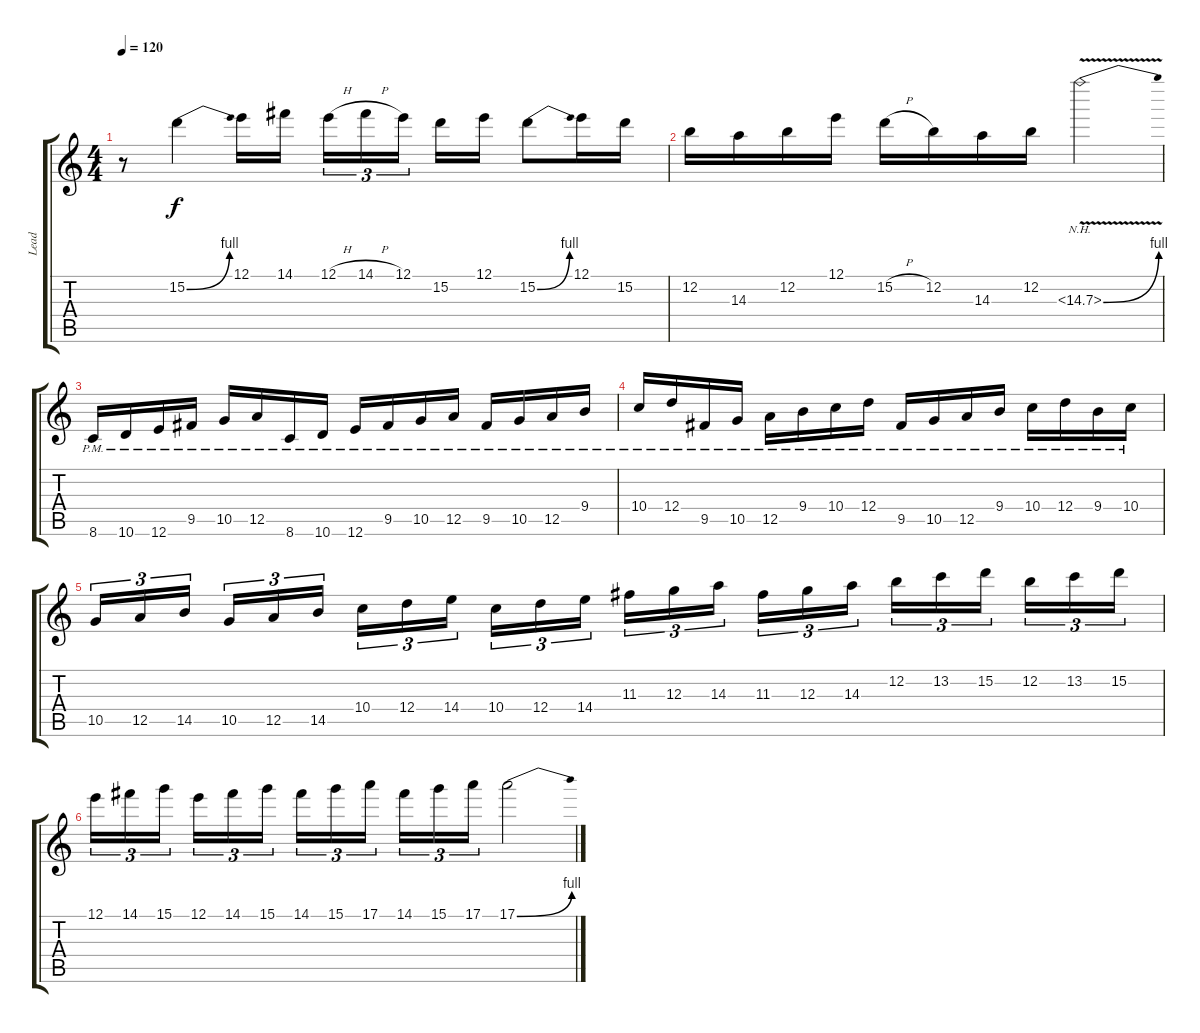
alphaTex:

\track ("Lead" "Lead") {instrument acousticguitarsteel}
\staff {score tabs}
\tuning (E4 B3 G3 D3 A2 E2) {hide}
\ts (4 4)
\tempo 120
\clef g2
\ks c
r.8{dy f} 15.2{be (bend 0 0 60 4)}.4 12.1.16 14.1.16 12.1{h}.16{tu (3 2)} 14.1{h}.16{tu (3 2)} 12.1.16{tu (3 2)} 15.2.16 12.1.16 15.2{be (bend 0 0 60 4)}.8 12.1.16 15.2.16 |
12.2.16 14.3.16 12.2.16 12.1.16 15.2{h}.16 12.2.16 14.3.16 12.2.16 14.3{be (bend 0 0 60 4) nh v}.2 |
8.6{pm}.16 10.6{pm}.16 12.6{pm}.16 9.5{pm}.16 10.5{pm}.16 12.5{pm}.16 8.6{pm}.16 10.6{pm}.16 12.6{pm}.16 9.5{pm}.16 10.5{pm}.16 12.5{pm}.16 9.5{pm}.16 10.5{pm}.16 12.5{pm}.16 9.4{pm}.16 |
10.4{pm}.16 12.4{pm}.16 9.5{pm}.16 10.5{pm}.16 12.5{pm}.16 9.4{pm}.16 10.4{pm}.16 12.4{pm}.16 9.5{pm}.16 10.5{pm}.16 12.5{pm}.16 9.4{pm}.16 10.4{pm}.16 12.4{pm}.16 9.4{pm}.16 10.4{pm}.16 |
10.5.16{tu (3 2)} 12.5.16{tu (3 2)} 14.5.16{tu (3 2)} 10.5.16{tu (3 2)} 12.5.16{tu (3 2)} 14.5.16{tu (3 2)} 10.4.16{tu (3 2)} 12.4.16{tu (3 2)} 14.4.16{tu (3 2)} 10.4.16{tu (3 2)} 12.4.16{tu (3 2)} 14.4.16{tu (3 2)} 11.3.16{tu (3 2)} 12.3.16{tu (3 2)} 14.3.16{tu (3 2)} 11.3.16{tu (3 2)} 12.3.16{tu (3 2)} 14.3.16{tu (3 2)} 12.2.16{tu (3 2)} 13.2.16{tu (3 2)} 15.2.16{tu (3 2)} 12.2.16{tu (3 2)} 13.2.16{tu (3 2)} 15.2.16{tu (3 2)} |
12.1.16{tu (3 2)} 14.1.16{tu (3 2)} 15.1.16{tu (3 2)} 12.1.16{tu (3 2)} 14.1.16{tu (3 2)} 15.1.16{tu (3 2)} 14.1.16{tu (3 2)} 15.1.16{tu (3 2)} 17.1.16{tu (3 2)} 14.1.16{tu (3 2)} 15.1.16{tu (3 2)} 17.1.16{tu (3 2)} 17.1{be (bend 0 0 60 4)}.2
